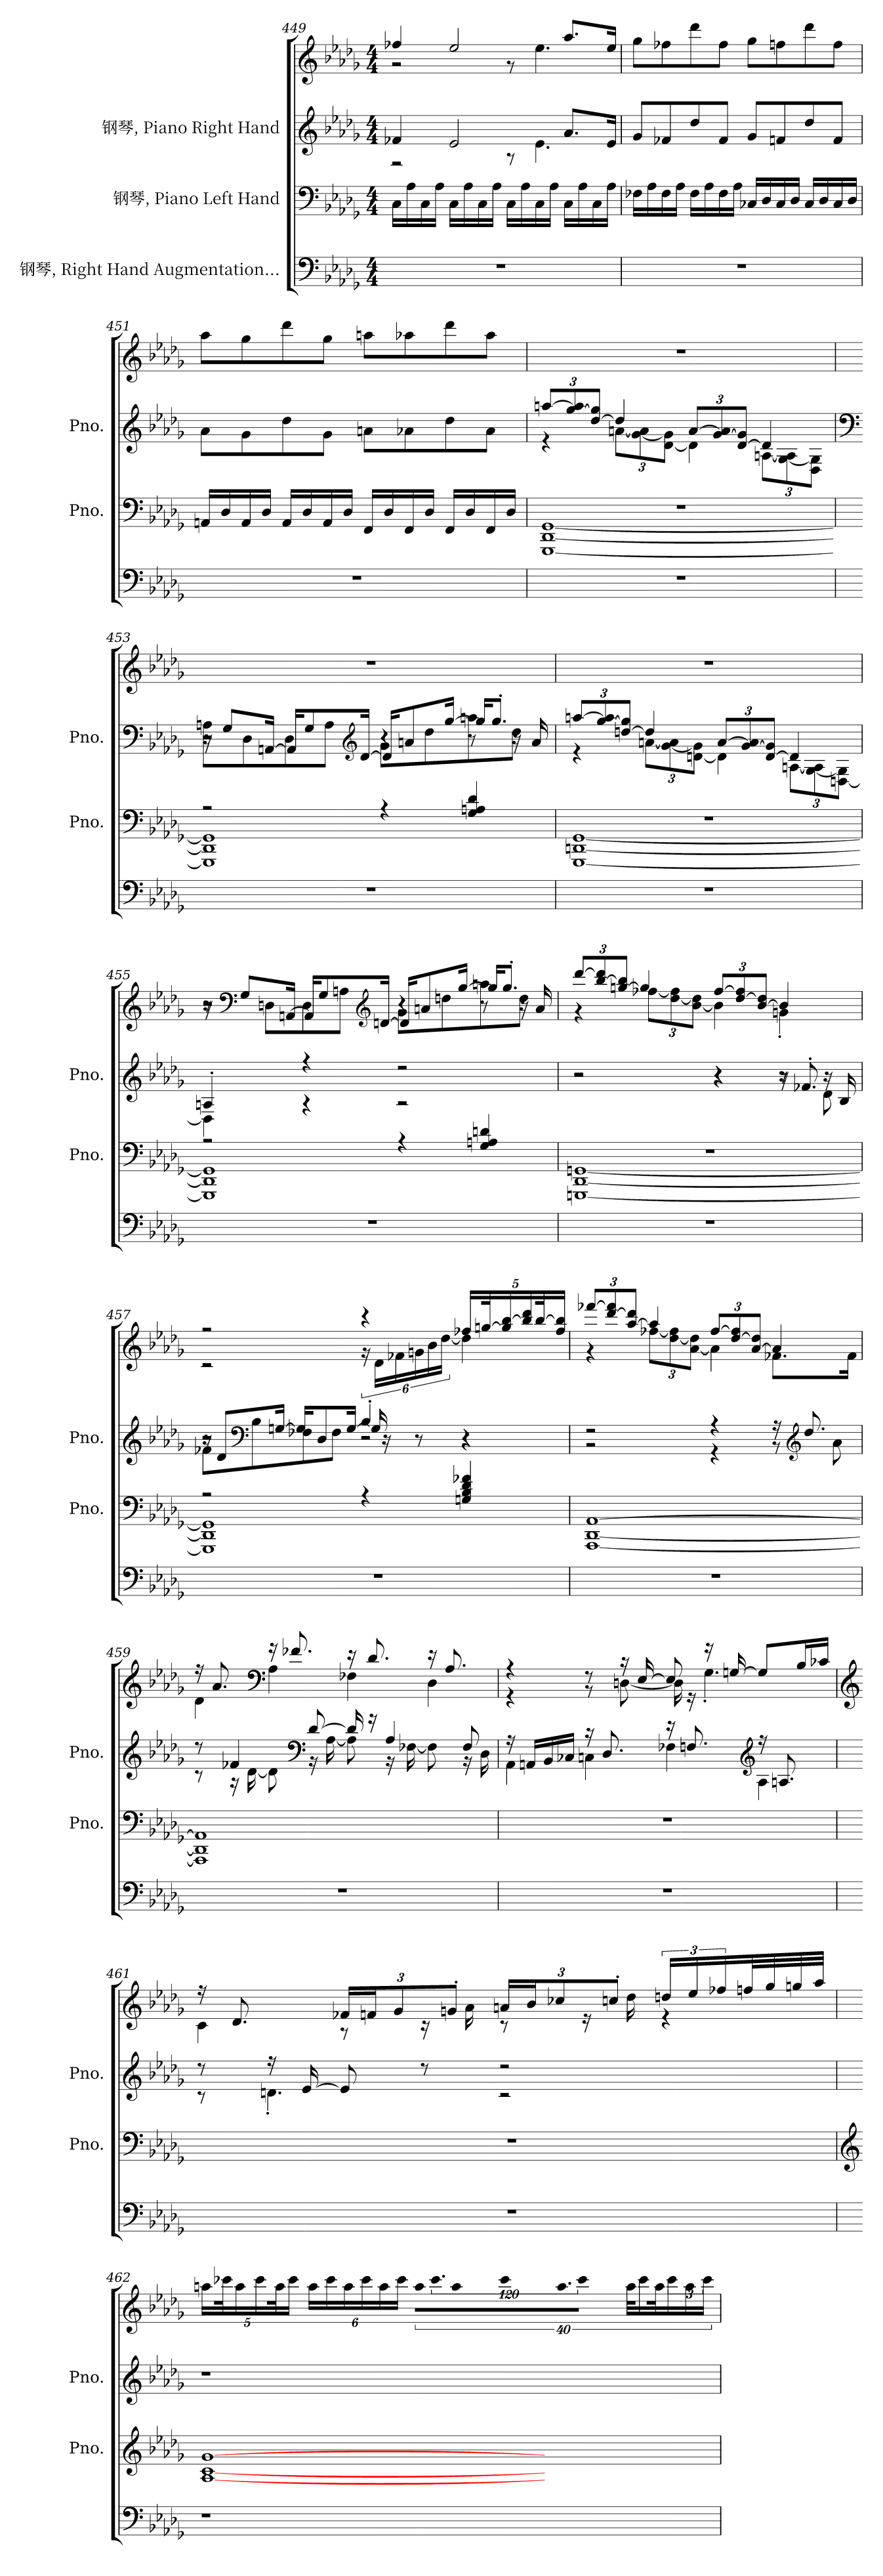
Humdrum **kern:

**kern	**kern	**kern	**kern
*part3	*part2	*part1	*part1
*staff4	*staff3	*staff2	*staff1
*I"钢琴, Right Hand Augmentation...	*I"钢琴, Piano Left Hand	*I"钢琴, Piano Right Hand	*
*	*I'Pno.	*I'Pno.	*
!!LO:PB:g=z
*clefF4	*clefF4	*clefG2	*clefG2
*k[b-e-a-d-g-]	*k[b-e-a-d-g-]	*k[b-e-a-d-g-]	*k[b-e-a-d-g-]
*M4/4	*M4/4	*M4/4	*M4/4
=449	=449	=449	=449
*	*	*^	*^
1r	16C\LL	4f-X/	2r	4ff-X/	2r
.	16A-\	.	.	.	.
.	16C\	.	.	.	.
.	16A-\JJ	.	.	.	.
.	16C\LL	2e-/	.	2ee-/	.
.	16A-\	.	.	.	.
.	16C\	.	.	.	.
.	16A-\JJ	.	.	.	.
.	16C\LL	.	8r	.	8r
.	16A-\	.	.	.	.
.	16C\	.	4.e-\	.	4.ee-\
.	16A-\JJ	.	.	.	.
.	16C\LL	8.a-/L	.	8.aa-/L	.
.	16A-\	.	.	.	.
.	16C\	.	.	.	.
.	16A-\JJ	16e-/Jk	.	16ee-/Jk	.
*	*	*v	*v	*	*
*	*	*	*v	*v
=450	=450	=450	=450
1r	16F-X\LL	8g-/L	8gg-\L
.	16A-\	.	.
.	16F-\	8f-X/	8ff-X\
.	16A-\JJ	.	.
.	16F-\LL	8dd-/	8ddd-\
.	16A-\	.	.
.	16F-\	8f-/J	8ff-\J
.	16A-\JJ	.	.
.	16C-X/LL	8g-/L	8gg-\L
.	16D-/	.	.
.	16C-/	8fn/	8ffn\
.	16D-/JJ	.	.
.	16C-/LL	8dd-/	8ddd-\
.	16D-/	.	.
.	16C-/	8f/J	8ff\J
.	16D-/JJ	.	.
!!LO:LB:g=z
=451	=451	=451	=451
1r	16AAn/LL	8a-\L	8aa-\L
.	16D-/	.	.
.	16AA/	8g-\	8gg-\
.	16D-/JJ	.	.
.	16AA/LL	8dd-\	8ddd-\
.	16D-/	.	.
.	16AA/	8g-\J	8gg-\J
.	16D-/JJ	.	.
.	16FF/LL	8an\L	8aan\L
.	16D-/	.	.
.	16FF/	8a-X\	8aa-X\
.	16D-/JJ	.	.
.	16FF/LL	8dd-\	8ddd-\
.	16D-/	.	.
.	16FF/	8a-\J	8aa-\J
.	16D-/JJ	.	.
=452	=452	=452	=452
*	*^	*	*
*	*	*	*Xbrackettup	*
*	*	*	*^	*
1r	1r	[1GGG- [1DD- [1GG-	[12aan/L	4r	1r
.	.	.	[12gg-/ 12aa/]	.	.
.	.	.	[12dd-/ 12gg-/]J	.	.
.	.	.	4dd-/]	[12an\L	.
.	.	.	.	[12g-\ 12a\]	.
.	.	.	.	[12d-\ 12g-\]J	.
.	.	.	[12a/L	4d-\]	.
.	.	.	[12g-/ 12a/]	.	.
.	.	.	[12d-/ 12g-/]J	.	.
.	.	.	4d-/]	[12An\L	.
.	.	.	.	[12G-\ 12A\]	.
.	.	.	.	12D-\ 12G-\]J	.
*	*	*	*v	*v	*
!!LO:LB:g=z
=453	=453	=453	=453	=453
*	*	*	*clefF4	*
*	*	*	*^	*
*	*	*	*	*^	*
1r	2r	1GGG-] 1DD-] 1GG-]	2r	8An\L	16r	1r
.	.	.	.	.	8G-/L	.
.	.	.	.	8D-\	.	.
.	.	.	.	.	[16AAn/Jk	.
.	.	.	.	8D-\	16AA/KL]	.
.	.	.	.	.	8G-/	.
.	.	.	.	8A\J	.	.
*	*	*	*clefG2	*	*	*
.	.	.	.	.	[16d-/Jk	.
.	4r	.	4r	8g-\L	16d-/KL]	.
.	.	.	.	.	8an/	.
.	.	.	.	8dd-\	.	.
.	.	.	.	.	[16gg-/Jk	.
.	4G-/ 4An/ 4d-/	.	8r	8aan\	16gg-/KL]	.
.	.	.	.	.	8.gg-'/J	.
.	.	.	16r	8dd-\J	.	.
.	.	.	16a/	.	.	.
*	*	*	*	*v	*v	*
!!LO:PB:g=z
=454	=454	=454	=454	=454	=454
1r	1r	[1GGG- [1DDn [1GG-	[12aan/L	4r	1r
.	.	.	[12gg-/ 12aa/]	.	.
.	.	.	[12ddn/ 12gg-/]J	.	.
.	.	.	4dd/]	[12an\L	.
.	.	.	.	[12g-\ 12a\]	.
.	.	.	.	[12dn\ 12g-\]J	.
.	.	.	[12a/L	4d\]	.
.	.	.	[12g-/ 12a/]	.	.
.	.	.	[12d/ 12g-/]J	.	.
.	.	.	4d/]	[12An\L	.
.	.	.	.	[12G-\ 12A\]	.
.	.	.	.	[12Dn\ 12G-\]J	.
!!LO:LB:g=z
=455	=455	=455	=455	=455	=455
*	*	*	*	*	*^
*	*	*	*	*	*	*^
1r	2r	1GGG-] 1DD] 1GG-]	4An'/	4D\]	2r	8r	16r
*	*	*	*	*	*clefF4	*	*
.	.	.	.	.	.	.	8G-/L
.	.	.	.	.	.	8Dn\L	.
.	.	.	.	.	.	.	[16AAn/Jk
.	.	.	4r	4r	.	8D\	16AA/KL]
.	.	.	.	.	.	.	8G-/
.	.	.	.	.	.	8An\J	.
*	*	*	*	*	*clefG2	*	*
.	.	.	.	.	.	.	[16dn/Jk
.	4r	.	2r	2r	4r	8g-\L	16d/KL]
.	.	.	.	.	.	.	8an/
.	.	.	.	.	.	8ddn\	.
.	.	.	.	.	.	.	[16gg-/Jk
.	4G-/ 4An/ 4dn/	.	.	.	8r	8aan\	16gg-/KL]
.	.	.	.	.	.	.	8.gg-'/J
.	.	.	.	.	16r	8dd\J	.
.	.	.	.	.	16a/	.	.
*	*	*	*	*	*v	*v	*v
!!LO:LB:g=z
=456	=456	=456	=456	=456	=456
*	*	*	*	*^	*
*	*	*	*	*	*	*Xbrackettup
*	*	*	*	*	*	*^
1r	1r	[1GGGn [1DD- [1GGn	2r	2r	2r	[12ddd-/L	4r
.	.	.	.	.	.	[12bb-/ 12ddd-/]	.
.	.	.	.	.	.	[12ggn/ 12bb-/]J	.
.	.	.	.	.	.	4gg/]	[12ff-X\L
.	.	.	.	.	.	.	[12dd-\ 12ff-\]
.	.	.	.	.	.	.	[12b-\ 12dd-\]J
.	.	.	4r	4r	4r	[12ff-/L	4b-\]
.	.	.	.	.	.	[12dd-/ 12ff-/]	.
.	.	.	.	.	.	[12b-/ 12dd-/]J	.
.	.	.	16r	8r	8r	4b-/]	4gn'\
.	.	.	8.f-X'/	.	.	.	.
.	.	.	.	8d-\	16r	.	.
.	.	.	.	.	16B-/	.	.
!!LO:PB:g=z	!!
=457	=457	=457	=457	=457	=457	=457	=457
1r	2r	1GGG] 1DD-] 1GG]	2r	8f-X\L	16r	2r	2r
.	.	.	.	.	8d-/L	.	.
*	*	*	*clefF4	*	*	*	*
.	.	.	.	8B-\	.	.	.
.	.	.	.	.	[16Gn/Jk	.	.
.	.	.	.	8F-X\	16G/KL]	.	.
.	.	.	.	.	8D-/	.	.
.	.	.	.	8F-\J	.	.	.
.	.	.	.	.	[16G/Jk	.	.
*	*	*	*	*	*	*	*brackettup
.	4r	.	4B-'/	2r	16G/]	4r	24r
.	.	.	.	.	.	.	24d-\LL
.	.	.	.	.	16r	.	.
.	.	.	.	.	.	.	24f-X\
.	.	.	.	.	8r	.	24gn\
.	.	.	.	.	.	.	24b-\
.	.	.	.	.	.	.	[24dd-\JJ
*	*	*	*	*	*	*Xbrackettup	*
.	4Gn/ 4B-/ 4d-/ 4f-X/	.	4r	.	4r	20ff-X/LL	4dd-\]
.	.	.	.	.	.	[40ggn/K	.
.	.	.	.	.	.	20gg/] [20bb-/	.
.	.	.	.	.	.	20bb-/] 20ddd-/	.
.	.	.	.	.	.	[40bb-/K	.
.	.	.	.	.	.	20ff-/ 20bb-/]JJ	.
*	*v	*v	*	*	*	*	*
*	*	*	*v	*v	*	*
!!LO:LB:g=z	!!
=458	=458	=458	=458	=458	=458
1r	[1AAA- [1DD- [1AA-	2r	2r	[12fff-X/L	4r
.	.	.	.	[12ddd-/ 12fff-/]	.
.	.	.	.	[12aa-/ 12ddd-/]J	.
.	.	.	.	4aa-/]	[12ff-X\L
.	.	.	.	.	[12dd-\ 12ff-\]
.	.	.	.	.	[12a-\ 12dd-\]J
.	.	4r	4r	[12ff-/L	4a-\]
.	.	.	.	[12dd-/ 12ff-/]	.
.	.	.	.	[12a-/ 12dd-/]J	.
.	.	16r	8r	4a-/]	8.f-X\L
*	*	*clefG2	*	*	*
.	.	8.dd-/	.	.	.
.	.	.	8a-\	.	.
.	.	.	.	.	16f-\Jk
!!LO:LB:g=z	!!
=459	=459	=459	=459	=459	=459
1r	1AAA-] 1DD-] 1AA-]	8r	8r	16r	4d-\
.	.	.	.	8.a-/	.
.	.	4f-X/	16r	.	.
.	.	.	[16d-\	.	.
*	*	*	*	*clefF4	*
.	.	.	8d-\]	16r	4A-\
.	.	.	.	8.f-X/	.
*	*	*clefF4	*	*	*
.	.	[8d-/	16r	.	.
.	.	.	[16A-\	.	.
.	.	16d-/]	8A-\]	16r	4F-X\
.	.	16r	.	8.d-/	.
.	.	4A-/	16r	.	.
.	.	.	[16F-X\	.	.
.	.	.	8F-\]	16r	4D-\
.	.	.	.	8.A-/	.
.	.	8F-/	16r	.	.
.	.	.	16D-\	.	.
!!LO:PB:g=z	!!
=460	=460	=460	=460	=460	=460
*	*	*	*	*MM163	*
1r	1r	16r	4AA-\	4r	4r
.	.	16AAn/LL	.	.	.
.	.	16BB-/	.	.	.
.	.	16C-X/JJ	.	.	.
.	.	16r	4Cn\	8r	8r
.	.	8.D-/	.	.	.
.	.	.	.	16r	[8Dn\
.	.	.	.	[16E-/	.
.	.	16r	4F-X\	8E-/]	16D\]
.	.	8.Fn/	.	.	16r
.	.	.	.	16r	4.G-'\
.	.	.	.	[16Gn/	.
*	*	*clefG2	*	*	*
.	.	16r	4A-\	8G/L]	.
.	.	8.An/	.	.	.
.	.	.	.	16B-/L	.
.	.	.	.	16c-X/JJ	.
!!LO:LB:g=z	!!
=461	=461	=461	=461	=461	=461
*	*	*	*	*clefG2	*
1r	1r	8r	8r	16r	4c\
.	.	.	.	8.d-/	.
.	.	16r	4.dn'\	.	.
.	.	[16e-/	.	.	.
.	.	8e-/]	.	24f-X/LL	8r
.	.	.	.	24fn/J	.
.	.	.	.	12g-/	.
.	.	8r	.	.	16r
.	.	.	.	12gn'/J	.
.	.	.	.	.	16a-\
.	.	2r	2r	24an/LL	8r
.	.	.	.	24b-/J	.
.	.	.	.	12cc-X/	.
.	.	.	.	.	16r
.	.	.	.	12ccn'/J	.
.	.	.	.	.	16dd-\
.	.	.	.	24ddn/LL	4r
.	.	.	.	24ee-/	.
.	.	.	.	24ff-X/	.
.	.	.	.	32ffn/L	.
.	.	.	.	32gg-/	.
.	.	.	.	32ggn/	.
.	.	.	.	32aa-/JJJ	.
*	*	*v	*v	*	*
*	*	*	*v	*v
!!LO:LB:g=z
=462	=462	=462	=462
*	*clefG2	*	*
*	*	*	*MM165
1r	[1A- [1c [1g-	1r	20aan\LL
.	.	.	40ccc-X\K
.	.	.	20aa\
.	.	.	20ccc-\
.	.	.	40aa\K
.	.	.	20ccc-\JJ
.	.	.	24aa\LL
.	.	.	24ccc-\
.	.	.	24aa\
.	.	.	24ccc-\
.	.	.	24aa\
.	.	.	24ccc-\JJ
!	!	!	!LO:N:vis=32
.	.	.	640%23aa\LLL
!	!	!	!LO:N:vis=32.
.	.	.	1920%103ccc-\
!	!	!	!LO:N:vis=32
.	.	.	640%23aa\
!	!	!	!LO:N:vis=32
.	.	.	640%23ccc-\
!	!	!	!LO:N:vis=32.
.	.	.	1920%103aa\
!	!	!	!LO:N:vis=32
.	.	.	640%23ccc-\JJJ
.	.	.	32aa\KLL
.	.	.	16ccc-\
.	.	.	32aa\K
.	.	.	24ccc-\
.	.	.	24aa\
.	.	.	24ccc-\JJ
960ryy	960ryy	960ryy	.
=	=	=	=
*-	*-	*-	*-
